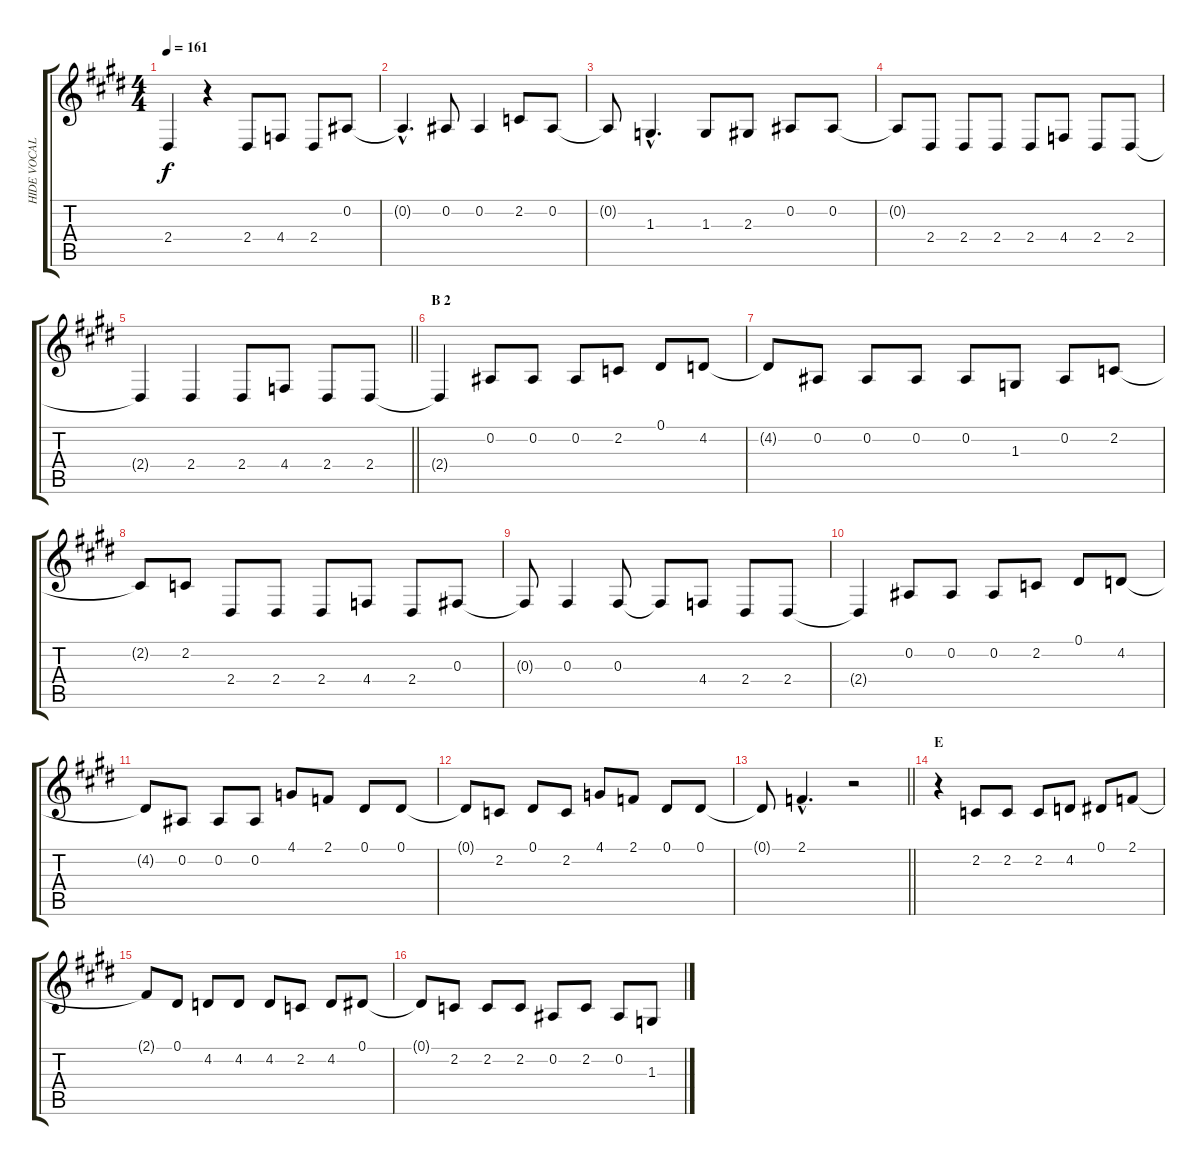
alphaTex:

\track ("HIDE VOCAL" "HIDE VOCAL") {instrument oboe}
\staff {score tabs}
\tuning (Eb4 Bb3 Gb3 Db3 Ab2 Eb2) {hide}
\ts (4 4)
\tempo 161
\clef g2
\ks e
2.4{t}.4{dy f} r.4 2.4.8 4.4.8 2.4.8 0.2.8 |
0.2{hac t}.4{d} 0.2.8 0.2.4 2.2.8 0.2.8 |
0.2{t}.8 1.3{hac}.4{d} 1.3.8 2.3.8 0.2.8 0.2.8 |
0.2{t}.8 2.4.8 2.4.8 2.4.8 2.4.8 4.4.8 2.4.8 2.4.8 |
\barLineRight lightlight
2.4{t}.4 2.4.4 2.4.8 4.4.8 2.4.8 2.4.8 |
\section ("" "B 2")
2.4{t}.4 0.2.8 0.2.8 0.2.8 2.2.8 0.1.8 4.2.8 |
4.2{t}.8 0.2.8 0.2.8 0.2.8 0.2.8 1.3.8 0.2.8 2.2.8 |
2.2{t}.8 2.2.8 2.4.8 2.4.8 2.4.8 4.4.8 2.4.8 0.3.8 |
0.3{t}.8 0.3.4 0.3.8 0.3{t}.8 4.4.8 2.4.8 2.4.8 |
2.4{t}.4 0.2.8 0.2.8 0.2.8 2.2.8 0.1.8 4.2.8 |
4.2{t}.8 0.2.8 0.2.8 0.2.8 4.1.8 2.1.8 0.1.8 0.1.8 |
0.1{t}.8 2.2.8 0.1.8 2.2.8 4.1.8 2.1.8 0.1.8 0.1.8 |
\barLineRight lightlight
0.1{t}.8 2.1{hac}.4{d} r.2 |
\section ("" "E")
r.4 2.2.8 2.2.8 2.2.8 4.2.8 0.1.8 2.1.8 |
2.1{t}.8 0.1.8 4.2.8 4.2.8 4.2.8 2.2.8 4.2.8 0.1.8 |
0.1{t}.8 2.2.8 2.2.8 2.2.8 0.2.8 2.2.8 0.2.8 1.3.8
